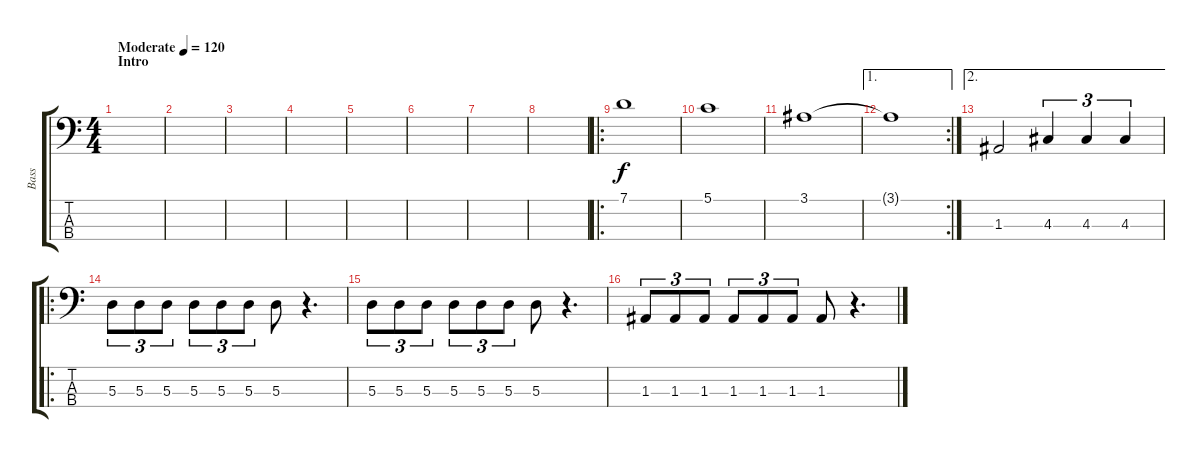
\track ("Bass" "Bass") {instrument electricbassfinger}
\staff {score tabs}
\tuning (G2 D2 A1 D1) {hide}
\ts (4 4)
\section ("" "Intro")
\tempo (120 "Moderate")
\clef f4
\ks c
|
|
|
|
|
|
|
|
\ro
7.1.1 |
5.1.1 |
3.1.1 |
\ae 1
\rc 2
3.1{t}.1 |
\ae 2
1.3.2 4.3.4{tu (3 2)} 4.3.4{tu (3 2)} 4.3.4{tu (3 2)} |
\ro
5.3.8{tu (3 2)} 5.3.8{tu (3 2)} 5.3.8{tu (3 2)} 5.3.8{tu (3 2)} 5.3.8{tu (3 2)} 5.3.8{tu (3 2)} 5.3.8 r.4{d} |
5.3.8{tu (3 2)} 5.3.8{tu (3 2)} 5.3.8{tu (3 2)} 5.3.8{tu (3 2)} 5.3.8{tu (3 2)} 5.3.8{tu (3 2)} 5.3.8 r.4{d} |
1.3.8{tu (3 2)} 1.3.8{tu (3 2)} 1.3.8{tu (3 2)} 1.3.8{tu (3 2)} 1.3.8{tu (3 2)} 1.3.8{tu (3 2)} 1.3.8 r.4{d}
